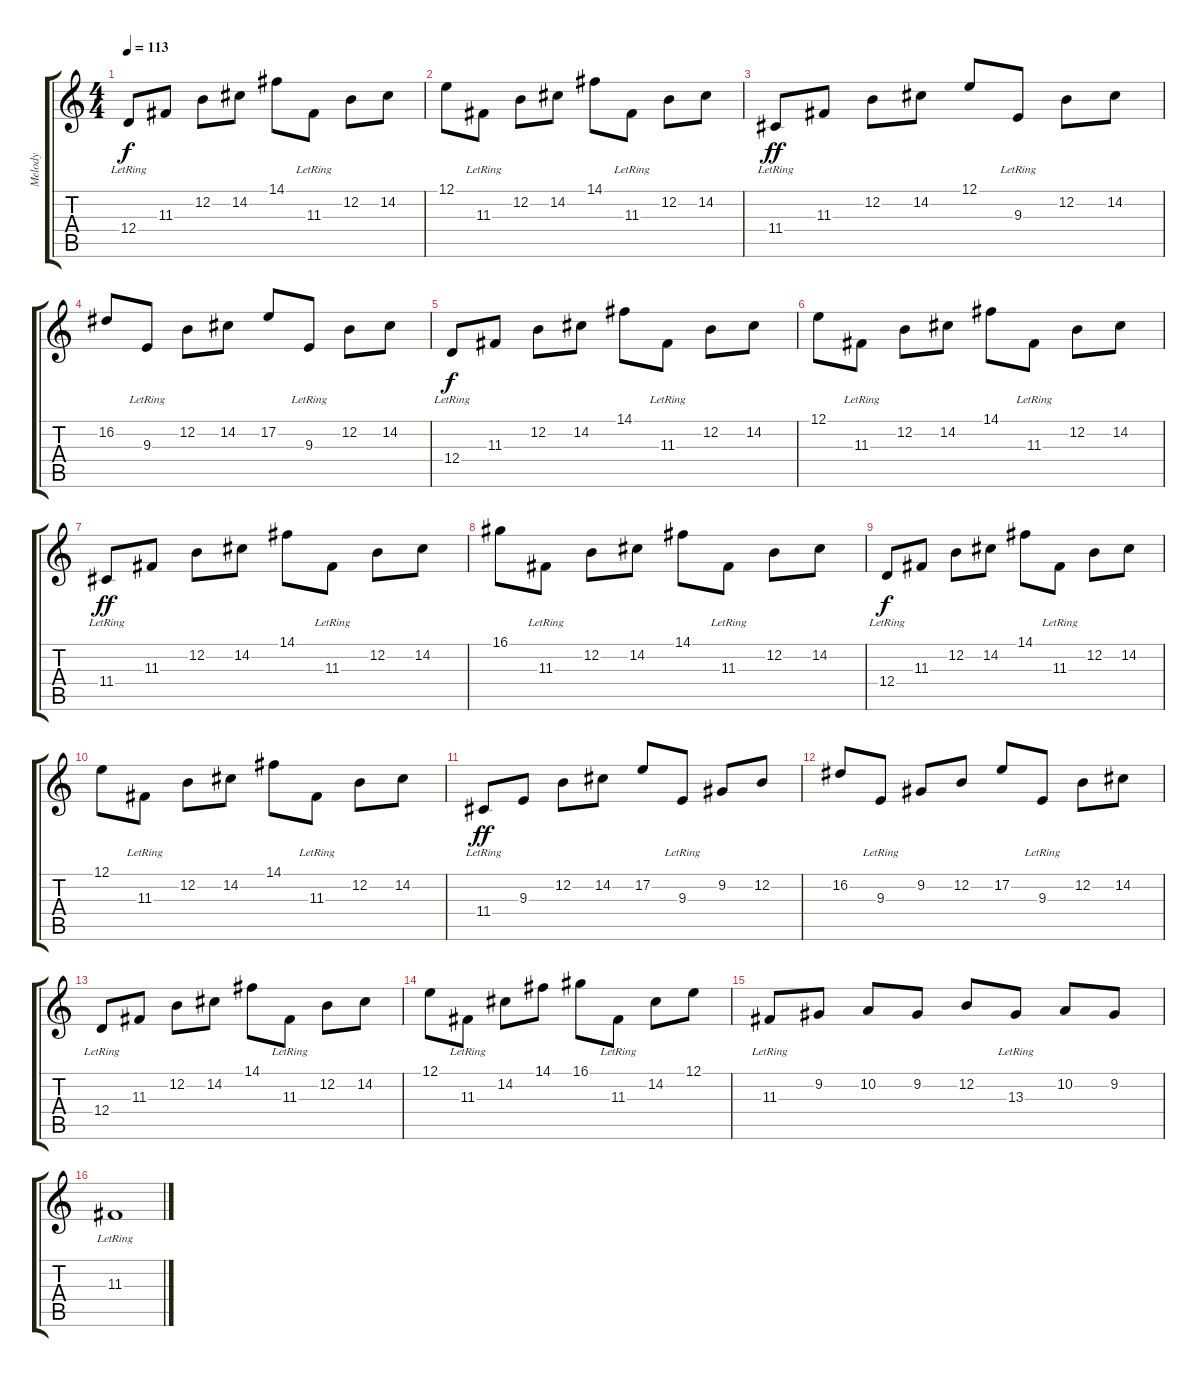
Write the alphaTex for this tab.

\track ("Melody" "Melody") {instrument acousticgrandpiano}
\staff {score tabs}
\tuning (E4 B3 G3 D3 A2 E2) {hide}
\ts (4 4)
\tempo 113
\clef g2
\ks c
12.4{lr}.8{dy f} 11.3.8 12.2.8 14.2.8 14.1.8 11.3{lr}.8 12.2.8 14.2.8 |
12.1.8 11.3{lr}.8 12.2.8 14.2.8 14.1.8 11.3{lr}.8 12.2.8 14.2.8 |
11.4{lr}.8{dy ff} 11.3.8 12.2.8 14.2.8 12.1.8 9.3{lr}.8 12.2.8 14.2.8 |
16.2.8 9.3{lr}.8 12.2.8 14.2.8 17.2.8 9.3{lr}.8 12.2.8 14.2.8 |
12.4{lr}.8{dy f} 11.3.8 12.2.8 14.2.8 14.1.8 11.3{lr}.8 12.2.8 14.2.8 |
12.1.8 11.3{lr}.8 12.2.8 14.2.8 14.1.8 11.3{lr}.8 12.2.8 14.2.8 |
11.4{lr}.8{dy ff} 11.3.8 12.2.8 14.2.8 14.1.8 11.3{lr}.8 12.2.8 14.2.8 |
16.1.8 11.3{lr}.8 12.2.8 14.2.8 14.1.8 11.3{lr}.8 12.2.8 14.2.8 |
12.4{lr}.8{dy f} 11.3.8 12.2.8 14.2.8 14.1.8 11.3{lr}.8 12.2.8 14.2.8 |
12.1.8 11.3{lr}.8 12.2.8 14.2.8 14.1.8 11.3{lr}.8 12.2.8 14.2.8 |
11.4{lr}.8{dy ff} 9.3.8 12.2.8 14.2.8 17.2.8 9.3{lr}.8 9.2.8 12.2.8 |
16.2.8 9.3{lr}.8 9.2.8 12.2.8 17.2.8 9.3{lr}.8 12.2.8 14.2.8 |
12.4{lr}.8 11.3.8 12.2.8 14.2.8 14.1.8 11.3{lr}.8 12.2.8 14.2.8 |
12.1.8 11.3{lr}.8 14.2.8 14.1.8 16.1.8 11.3{lr}.8 14.2.8 12.1.8 |
11.3{lr}.8 9.2.8 10.2.8 9.2.8 12.2.8 13.3{lr}.8 10.2.8 9.2.8 |
11.3{lr}.1
